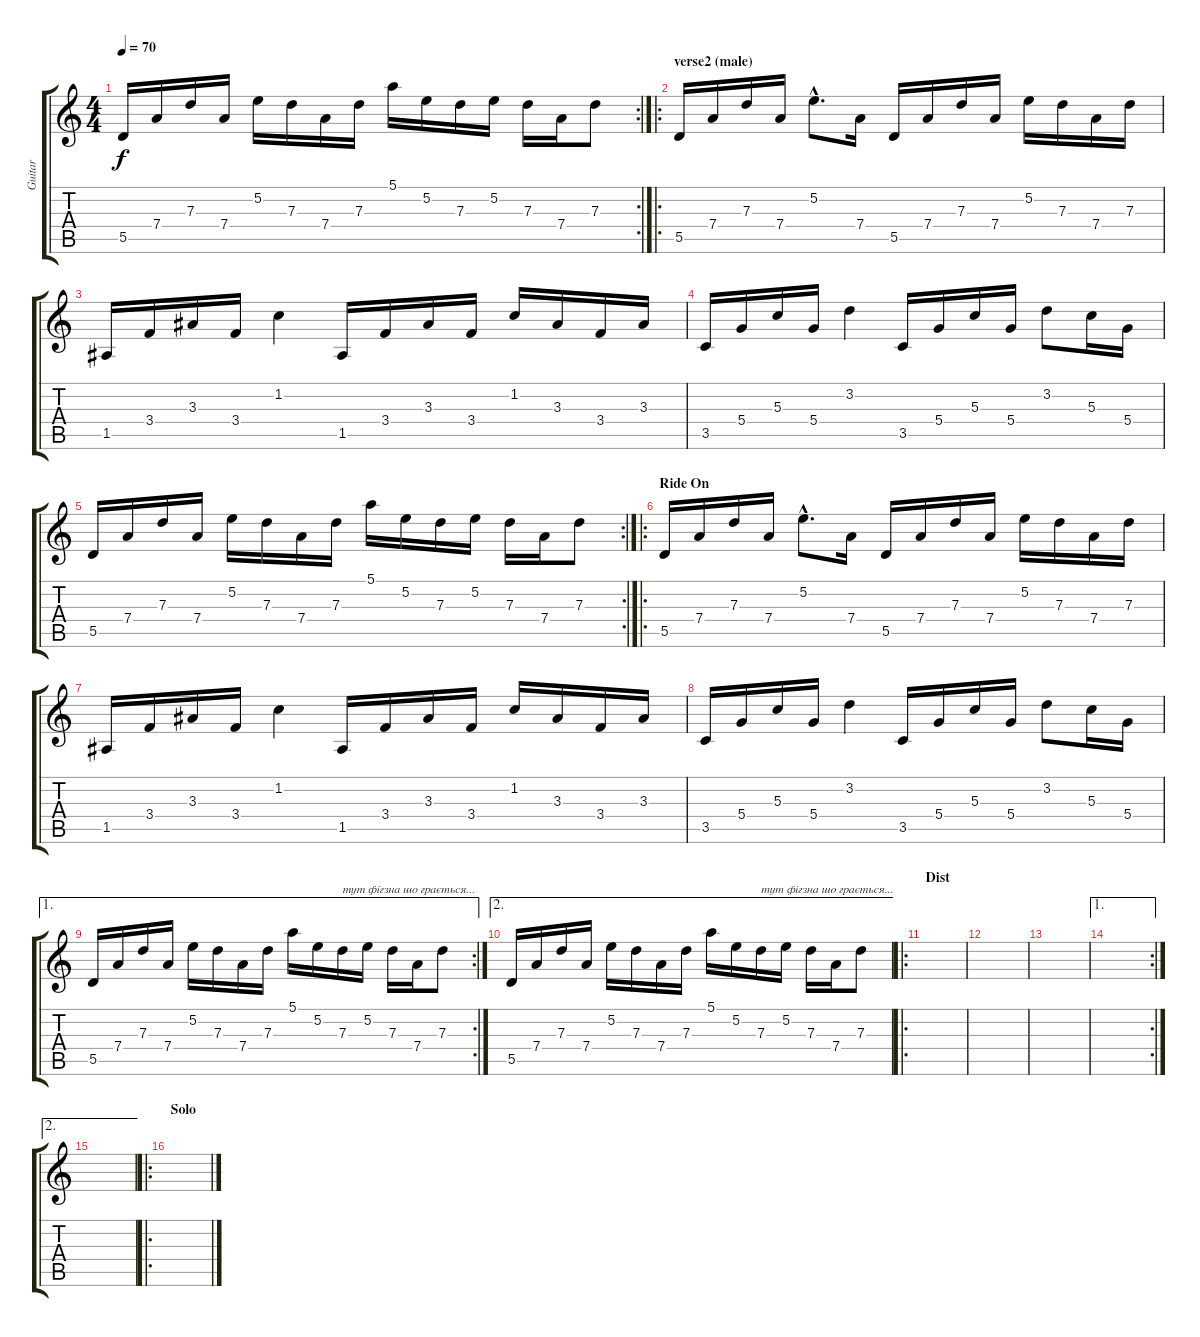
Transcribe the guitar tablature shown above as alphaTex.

\track ("Guitar" "Guitar") {instrument acousticguitarsteel}
\staff {score tabs}
\tuning (E4 B3 G3 D3 A2 E2) {hide}
\rc 2
\ts (4 4)
\tempo 70
\clef g2
\ks c
5.5.16{dy f} 7.4.16 7.3.16 7.4.16 5.2.16 7.3.16 7.4.16 7.3.16 5.1.16 5.2.16 7.3.16 5.2.16 7.3.16 7.4.16 7.3.8 |
\ro
\section ("" "verse2 (male)")
5.5.16{volume 7} 7.4.16 7.3.16 7.4.16 5.2{hac}.8{d} 7.4.16 5.5.16 7.4.16 7.3.16 7.4.16 5.2.16 7.3.16 7.4.16 7.3.16 |
1.5.16 3.4.16 3.3.16 3.4.16 1.2.4 1.5.16 3.4.16 3.3.16 3.4.16 1.2.16 3.3.16 3.4.16 3.3.16 |
3.5.16 5.4.16 5.3.16 5.4.16 3.2.4 3.5.16 5.4.16 5.3.16 5.4.16 3.2.8 5.3.16 5.4.16 |
\rc 2
5.5.16 7.4.16 7.3.16 7.4.16 5.2.16 7.3.16 7.4.16 7.3.16 5.1.16 5.2.16 7.3.16 5.2.16 7.3.16 7.4.16 7.3.8 |
\ro
\section ("" "Ride On")
5.5.16{volume 4} 7.4.16 7.3.16 7.4.16 5.2{hac}.8{d} 7.4.16 5.5.16 7.4.16 7.3.16 7.4.16 5.2.16 7.3.16 7.4.16 7.3.16 |
1.5.16 3.4.16 3.3.16 3.4.16 1.2.4 1.5.16 3.4.16 3.3.16 3.4.16 1.2.16 3.3.16 3.4.16 3.3.16 |
3.5.16 5.4.16 5.3.16 5.4.16 3.2.4 3.5.16 5.4.16 5.3.16 5.4.16 3.2.8 5.3.16 5.4.16 |
\ae 1
\rc 2
5.5.16 7.4.16 7.3.16 7.4.16 5.2.16 7.3.16 7.4.16 7.3.16 5.1.16 5.2.16 7.3.16{txt "тут фігзна шо грається..."} 5.2.16 7.3.16 7.4.16 7.3.8 |
\ae 2
5.5.16 7.4.16 7.3.16 7.4.16 5.2.16 7.3.16 7.4.16 7.3.16 5.1.16 5.2.16 7.3.16{txt "тут фігзна шо грається..."} 5.2.16 7.3.16 7.4.16 7.3.8 |
\ro
\section ("" "Dist")
|
|
|
\ae 1
\rc 2
|
\ae 2
|
\ro
\section ("" "Solo")
